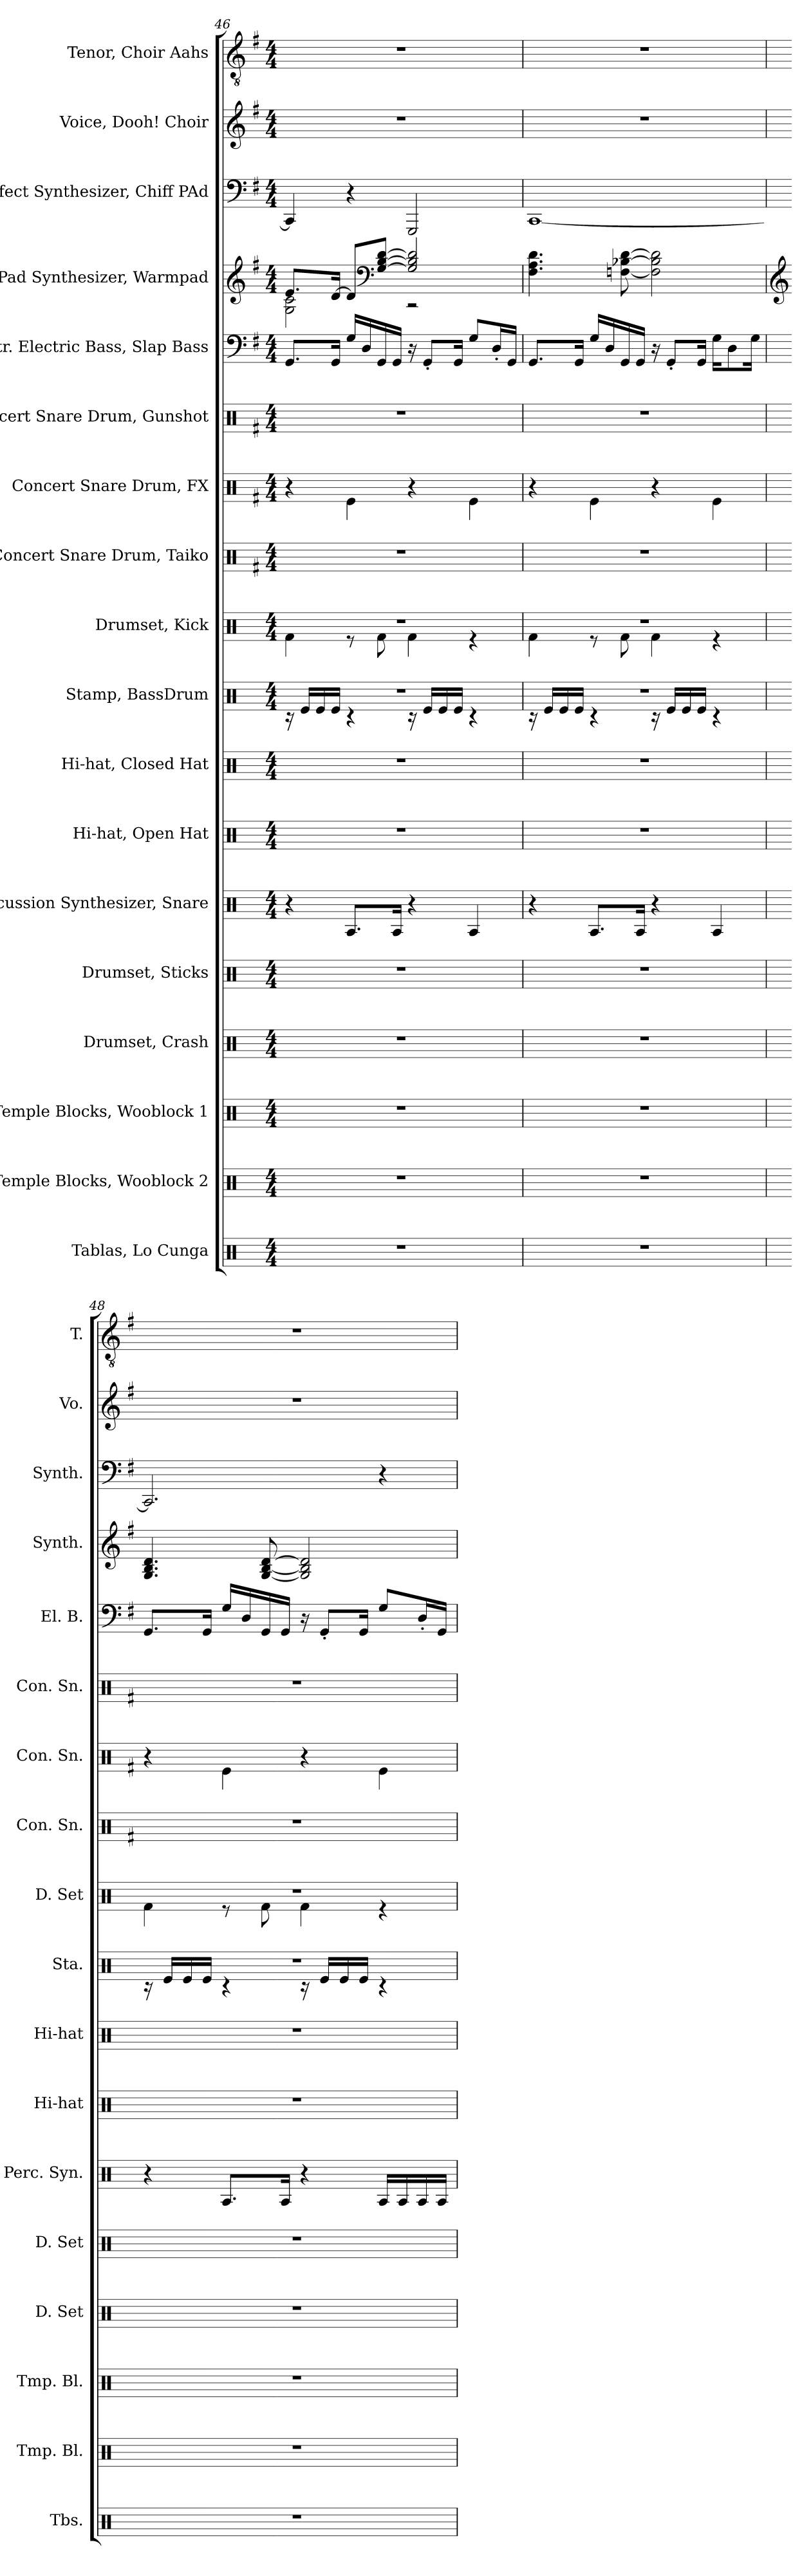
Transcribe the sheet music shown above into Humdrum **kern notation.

**kern	**kern	**kern	**kern	**kern	**kern	**kern	**kern	**kern	**kern	**kern	**kern	**kern	**kern	**kern	**kern	**kern	**kern
*part18	*part17	*part16	*part15	*part14	*part13	*part12	*part11	*part10	*part9	*part8	*part7	*part6	*part5	*part4	*part3	*part2	*part1
*staff18	*staff17	*staff16	*staff15	*staff14	*staff13	*staff12	*staff11	*staff10	*staff9	*staff8	*staff7	*staff6	*staff5	*staff4	*staff3	*staff2	*staff1
*I"Tablas, Lo Cunga	*I"Temple Blocks, Wooblock 2	*I"Temple Blocks, Wooblock 1	*I"Drumset, Crash	*I"Drumset, Sticks	*I"Percussion Synthesizer, Snare	*I"Hi-hat, Open Hat	*I"Hi-hat, Closed Hat	*I"Stamp, BassDrum	*I"Drumset, Kick	*I"Concert Snare Drum, Taiko	*I"Concert Snare Drum, FX	*I"Concert Snare Drum, Gunshot	*I"5-str. Electric Bass, Slap Bass	*I"Pad Synthesizer, Warmpad	*I"Effect Synthesizer, Chiff PAd	*I"Voice, Dooh! Choir	*I"Tenor, Choir Aahs
*I'Tbs.	*I'Tmp. Bl.	*I'Tmp. Bl.	*I'D. Set	*I'D. Set	*I'Perc. Syn.	*I'Hi-hat	*I'Hi-hat	*I'Sta.	*I'D. Set	*I'Con. Sn.	*I'Con. Sn.	*I'Con. Sn.	*I'El. B.	*I'Synth.	*I'Synth.	*I'Vo.	*I'T.
!!LO:PB:g=z
*clefX	*clefX	*clefX	*clefX	*clefX	*clefX	*clefX	*clefX	*clefX	*clefX	*clefX	*clefX	*clefX	*clefF4	*clefG2	*clefF4	*clefG2	*clefGv2
*	*	*	*	*	*	*	*	*	*	*	*	*	*ITrd7c12	*	*	*	*
*k[]	*k[]	*k[]	*k[]	*k[]	*k[]	*k[]	*k[]	*k[]	*k[]	*k[f#]	*k[f#]	*k[f#]	*k[f#]	*k[f#]	*k[f#]	*k[f#]	*k[f#]
*M4/4	*M4/4	*M4/4	*M4/4	*M4/4	*M4/4	*M4/4	*M4/4	*M4/4	*M4/4	*M4/4	*M4/4	*M4/4	*M4/4	*M4/4	*M4/4	*M4/4	*M4/4
=46	=46	=46	=46	=46	=46	=46	=46	=46	=46	=46	=46	=46	=46	=46	=46	=46	=46
*	*	*	*	*	*	*	*	*^	*^	*	*	*	*	*^	*	*	*
1r	1r	1r	1r	1r	4r	1r	1r	1r	16r	1r	4Rf\	1r	4r	1r	8.GGG/L	8.e/L	2G\ 2c\	4CC/]	1r	1r
.	.	.	.	.	.	.	.	.	16Re/LL	.	.	.	.	.	.	.	.	.	.	.
.	.	.	.	.	.	.	.	.	16Re/	.	.	.	.	.	.	.	.	.	.	.
.	.	.	.	.	.	.	.	.	16Re/JJ	.	.	.	.	.	16GGG/Jk	[16d/Jk	.	.	.	.
.	.	.	.	.	8.RA/L	.	.	.	4r	.	8r	.	4Re\	.	16GG/LL	8d/L]	.	4r	.	.
.	.	.	.	.	.	.	.	.	.	.	.	.	.	.	16DD/	.	.	.	.	.
*	*	*	*	*	*	*	*	*	*	*	*	*	*	*	*	*clefF4	*	*	*	*
.	.	.	.	.	.	.	.	.	.	.	8Rf\	.	.	.	16GGG/	[8G/ [8B/ [8d/J	.	.	.	.
.	.	.	.	.	16RA/Jk	.	.	.	.	.	.	.	.	.	16GGG/JJ	.	.	.	.	.
.	.	.	.	.	4r	.	.	.	16r	.	4Rf\	.	4r	.	16r	2G/] 2B/] 2d/]	2r	2GGG/	.	.
.	.	.	.	.	.	.	.	.	16Re/LL	.	.	.	.	.	8GGG'/L	.	.	.	.	.
.	.	.	.	.	.	.	.	.	16Re/	.	.	.	.	.	.	.	.	.	.	.
.	.	.	.	.	.	.	.	.	16Re/JJ	.	.	.	.	.	16GGG/Jk	.	.	.	.	.
.	.	.	.	.	4RA/	.	.	.	4r	.	4r	.	4Re\	.	8GG/L	.	.	.	.	.
.	.	.	.	.	.	.	.	.	.	.	.	.	.	.	16DD'/L	.	.	.	.	.
.	.	.	.	.	.	.	.	.	.	.	.	.	.	.	16GGG/JJ	.	.	.	.	.
*	*	*	*	*	*	*	*	*	*	*	*	*	*	*	*	*v	*v	*	*	*
=47	=47	=47	=47	=47	=47	=47	=47	=47	=47	=47	=47	=47	=47	=47	=47	=47	=47	=47	=47
1r	1r	1r	1r	1r	4r	1r	1r	1r	16r	1r	4Rf\	1r	4r	1r	8.GGG/L	4.F#\ 4.A\ 4.d\	[1CC	1r	1r
.	.	.	.	.	.	.	.	.	16Re/LL	.	.	.	.	.	.	.	.	.	.
.	.	.	.	.	.	.	.	.	16Re/	.	.	.	.	.	.	.	.	.	.
.	.	.	.	.	.	.	.	.	16Re/JJ	.	.	.	.	.	16GGG/Jk	.	.	.	.
.	.	.	.	.	8.RA/L	.	.	.	4r	.	8r	.	4Re\	.	16GG/LL	.	.	.	.
.	.	.	.	.	.	.	.	.	.	.	.	.	.	.	16DD/	.	.	.	.
.	.	.	.	.	.	.	.	.	.	.	8Rf\	.	.	.	16GGG/	[8Fn\ [8B-X\ [8d\	.	.	.
.	.	.	.	.	16RA/Jk	.	.	.	.	.	.	.	.	.	16GGG/JJ	.	.	.	.
.	.	.	.	.	4r	.	.	.	16r	.	4Rf\	.	4r	.	16r	2F\] 2B-\] 2d\]	.	.	.
.	.	.	.	.	.	.	.	.	16Re/LL	.	.	.	.	.	8GGG'/L	.	.	.	.
.	.	.	.	.	.	.	.	.	16Re/	.	.	.	.	.	.	.	.	.	.
.	.	.	.	.	.	.	.	.	16Re/JJ	.	.	.	.	.	16GGG/Jk	.	.	.	.
.	.	.	.	.	4RA/	.	.	.	4r	.	4r	.	4Re\	.	16GG\KL	.	.	.	.
.	.	.	.	.	.	.	.	.	.	.	.	.	.	.	8DD\	.	.	.	.
.	.	.	.	.	.	.	.	.	.	.	.	.	.	.	16GG\Jk	.	.	.	.
!!LO:PB:g=z
=48	=48	=48	=48	=48	=48	=48	=48	=48	=48	=48	=48	=48	=48	=48	=48	=48	=48	=48	=48
*	*	*	*	*	*	*	*	*	*	*	*	*	*	*	*	*clefG2	*	*	*
1r	1r	1r	1r	1r	4r	1r	1r	1r	16r	1r	4Rf\	1r	4r	1r	8.GGG/L	4.G/ 4.B/ 4.d/	2.CC/]	1r	1r
.	.	.	.	.	.	.	.	.	16Re/LL	.	.	.	.	.	.	.	.	.	.
.	.	.	.	.	.	.	.	.	16Re/	.	.	.	.	.	.	.	.	.	.
.	.	.	.	.	.	.	.	.	16Re/JJ	.	.	.	.	.	16GGG/Jk	.	.	.	.
.	.	.	.	.	8.RA/L	.	.	.	4r	.	8r	.	4Re\	.	16GG/LL	.	.	.	.
.	.	.	.	.	.	.	.	.	.	.	.	.	.	.	16DD/	.	.	.	.
.	.	.	.	.	.	.	.	.	.	.	8Rf\	.	.	.	16GGG/	[8G/ [8B/ [8d/	.	.	.
.	.	.	.	.	16RA/Jk	.	.	.	.	.	.	.	.	.	16GGG/JJ	.	.	.	.
.	.	.	.	.	4r	.	.	.	16r	.	4Rf\	.	4r	.	16r	2G/] 2B/] 2d/]	.	.	.
.	.	.	.	.	.	.	.	.	16Re/LL	.	.	.	.	.	8GGG'/L	.	.	.	.
.	.	.	.	.	.	.	.	.	16Re/	.	.	.	.	.	.	.	.	.	.
.	.	.	.	.	.	.	.	.	16Re/JJ	.	.	.	.	.	16GGG/Jk	.	.	.	.
.	.	.	.	.	16RA/LL	.	.	.	4r	.	4r	.	4Re\	.	8GG/L	.	4r	.	.
.	.	.	.	.	16RA/	.	.	.	.	.	.	.	.	.	.	.	.	.	.
.	.	.	.	.	16RA/	.	.	.	.	.	.	.	.	.	16DD'/L	.	.	.	.
.	.	.	.	.	16RA/JJ	.	.	.	.	.	.	.	.	.	16GGG/JJ	.	.	.	.
*	*	*	*	*	*	*	*	*v	*v	*	*	*	*	*	*	*	*	*	*
*	*	*	*	*	*	*	*	*	*v	*v	*	*	*	*	*	*	*	*
=	=	=	=	=	=	=	=	=	=	=	=	=	=	=	=	=	=
*-	*-	*-	*-	*-	*-	*-	*-	*-	*-	*-	*-	*-	*-	*-	*-	*-	*-
